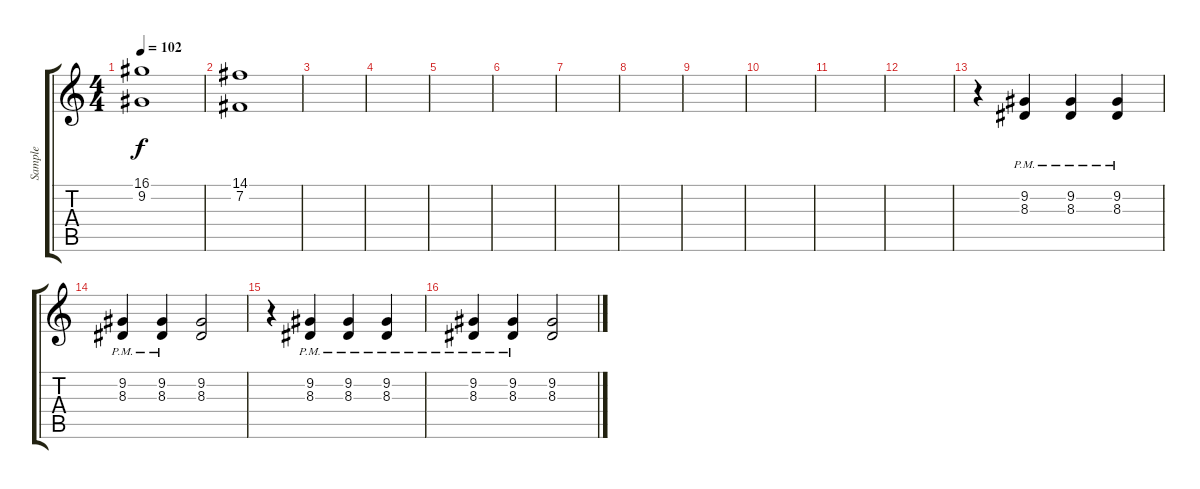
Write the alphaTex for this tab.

\track ("Sample" "Sample") {instrument stringensemble1}
\staff {score tabs}
\tuning (E4 B3 G3 D3 A2 E2) {hide}
\ts (4 4)
\tempo 102
\clef g2
\ks c
(16.1 9.2).1{dy f} |
(14.1 7.2).1 |
|
|
|
|
|
|
|
|
|
|
r.4{volume 16} (9.2{pm} 8.3{pm}).4 (9.2{pm} 8.3{pm}).4 (9.2{pm} 8.3{pm}).4 |
(9.2{pm} 8.3{pm}).4 (9.2{pm} 8.3{pm}).4 (9.2 8.3).2 |
r.4 (9.2{pm} 8.3{pm}).4 (9.2{pm} 8.3{pm}).4 (9.2{pm} 8.3{pm}).4 |
(9.2{pm} 8.3{pm}).4 (9.2{pm} 8.3{pm}).4 (9.2 8.3).2
